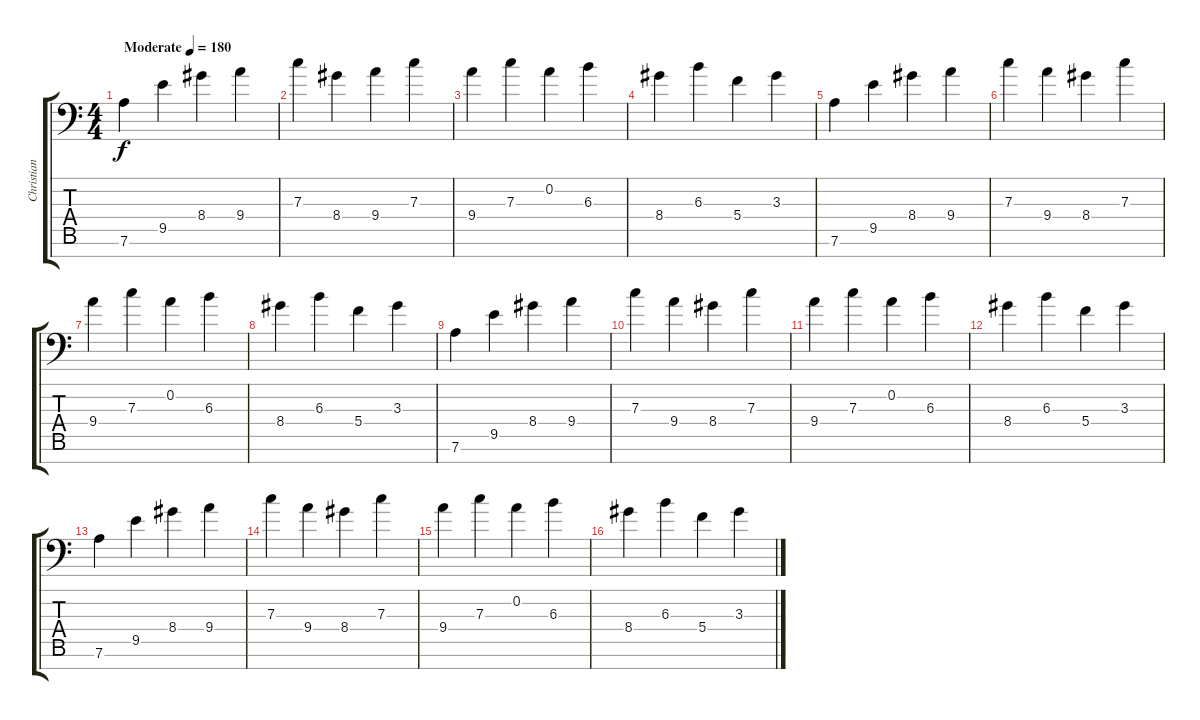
\track ("Christian Muenzner" "Christian ") {instrument distortionguitar}
\staff {score tabs}
\tuning (D4 A3 F3 C3 G2 D2 A1) {hide}
\ts (4 4)
\tempo (180 "Moderate")
\clef f4
\ks c
7.6.4{dy f instrument distortionguitar} 9.5.4 8.4.4 9.4.4 |
7.3.4 8.4.4 9.4.4 7.3.4 |
9.4.4 7.3.4 0.2.4 6.3.4 |
8.4.4 6.3.4 5.4.4 3.3.4 |
7.6.4 9.5.4 8.4.4 9.4.4 |
7.3.4 9.4.4 8.4.4 7.3.4 |
9.4.4 7.3.4 0.2.4 6.3.4 |
8.4.4 6.3.4 5.4.4 3.3.4 |
7.6.4 9.5.4 8.4.4 9.4.4 |
7.3.4 9.4.4 8.4.4 7.3.4 |
9.4.4 7.3.4 0.2.4 6.3.4 |
8.4.4 6.3.4 5.4.4 3.3.4 |
7.6.4 9.5.4 8.4.4 9.4.4 |
7.3.4 9.4.4 8.4.4 7.3.4 |
9.4.4 7.3.4 0.2.4 6.3.4 |
8.4.4 6.3.4 5.4.4 3.3.4
